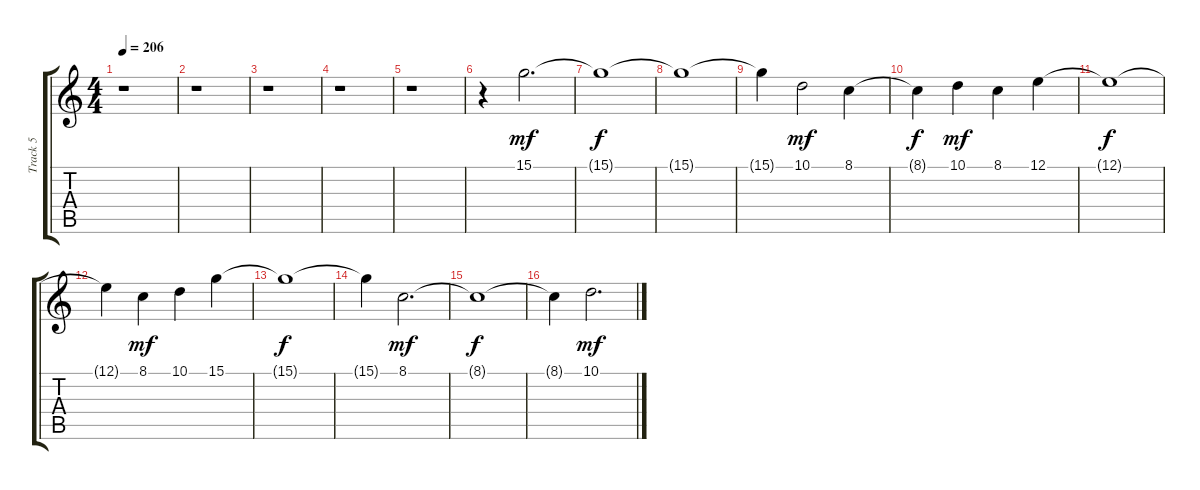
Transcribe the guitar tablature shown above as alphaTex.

\track ("Track 5" "Track 5") {instrument piccolo}
\staff {score tabs}
\tuning (E4 B3 G3 D3 A2 E2) {hide}
\ts (4 4)
\tempo 206
\clef g2
\ks c
r.1{dy mf} |
r.1 |
r.1 |
r.1 |
r.1 |
r.4 15.1.2{d} |
15.1{t}.1{dy f} |
15.1{t}.1 |
15.1{t}.4 10.1.2{dy mf} 8.1.4 |
8.1{t}.4{dy f} 10.1.4{dy mf} 8.1.4 12.1.4 |
12.1{t}.1{dy f} |
12.1{t}.4 8.1.4{dy mf} 10.1.4 15.1.4 |
15.1{t}.1{dy f} |
15.1{t}.4 8.1.2{d dy mf} |
8.1{t}.1{dy f} |
8.1{t}.4 10.1.2{d dy mf}
